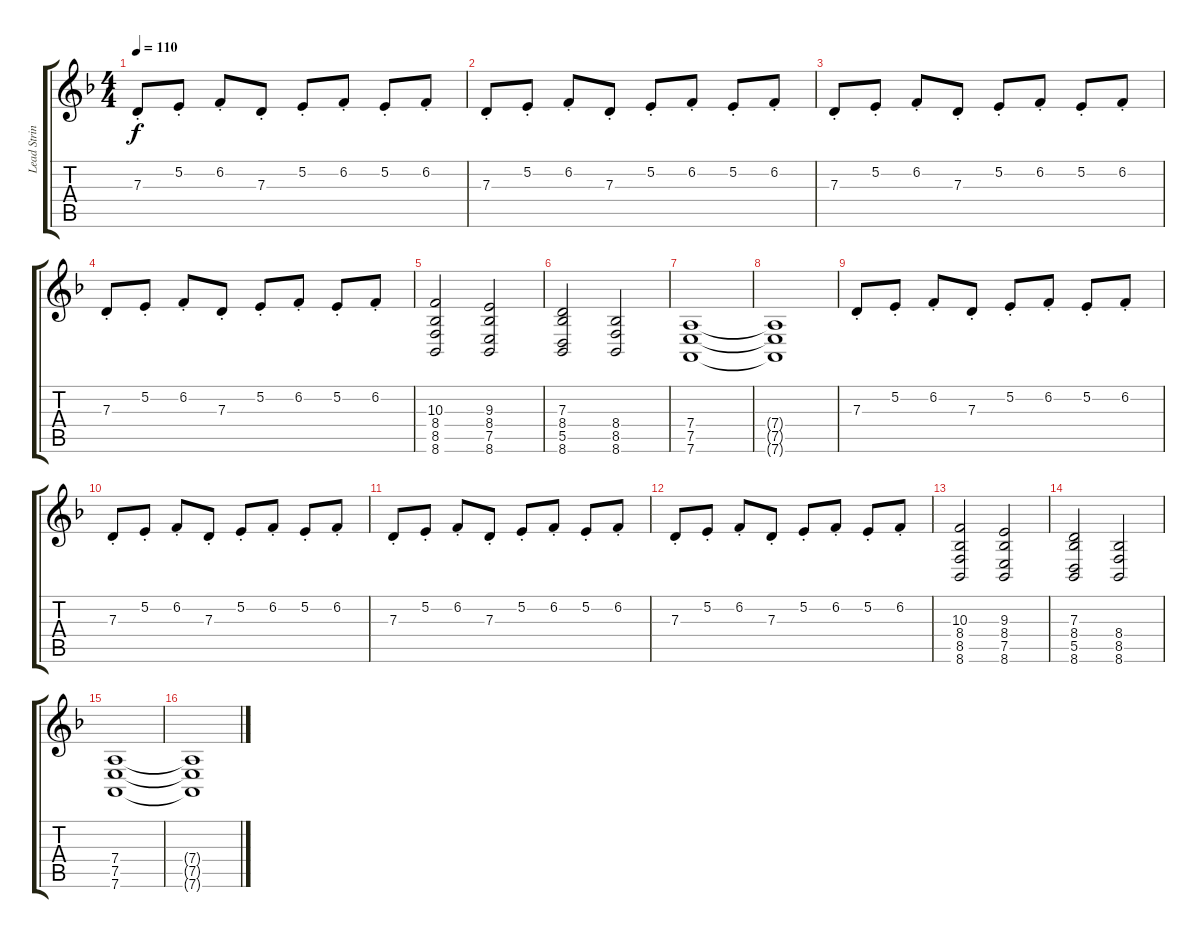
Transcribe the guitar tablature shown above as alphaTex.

\track ("Lead Strings" "Lead Strin") {instrument stringensemble1}
\staff {score tabs}
\tuning (E4 B3 G3 D3 A2 D2) {hide}
\ts (4 4)
\tempo 110
\clef g2
\ks dminor
7.3{st}.8{dy f} 5.2{st}.8 6.2{st}.8 7.3{st}.8 5.2{st}.8 6.2{st}.8 5.2{st}.8 6.2{st}.8 |
7.3{st}.8 5.2{st}.8 6.2{st}.8 7.3{st}.8 5.2{st}.8 6.2{st}.8 5.2{st}.8 6.2{st}.8 |
7.3{st}.8 5.2{st}.8 6.2{st}.8 7.3{st}.8 5.2{st}.8 6.2{st}.8 5.2{st}.8 6.2{st}.8 |
7.3{st}.8 5.2{st}.8 6.2{st}.8 7.3{st}.8 5.2{st}.8 6.2{st}.8 5.2{st}.8 6.2{st}.8 |
(10.3 8.4 8.5 8.6).2 (9.3 8.4 7.5 8.6).2 |
(7.3 8.4 5.5 8.6).2 (8.4 8.5 8.6).2 |
(7.4 7.5 7.6).1 |
(7.4{t} 7.5{t} 7.6{t}).1 |
7.3{st}.8 5.2{st}.8 6.2{st}.8 7.3{st}.8 5.2{st}.8 6.2{st}.8 5.2{st}.8 6.2{st}.8 |
7.3{st}.8 5.2{st}.8 6.2{st}.8 7.3{st}.8 5.2{st}.8 6.2{st}.8 5.2{st}.8 6.2{st}.8 |
7.3{st}.8 5.2{st}.8 6.2{st}.8 7.3{st}.8 5.2{st}.8 6.2{st}.8 5.2{st}.8 6.2{st}.8 |
7.3{st}.8 5.2{st}.8 6.2{st}.8 7.3{st}.8 5.2{st}.8 6.2{st}.8 5.2{st}.8 6.2{st}.8 |
(10.3 8.4 8.5 8.6).2 (9.3 8.4 7.5 8.6).2 |
(7.3 8.4 5.5 8.6).2 (8.4 8.5 8.6).2 |
(7.4 7.5 7.6).1 |
(7.4{t} 7.5{t} 7.6{t}).1
